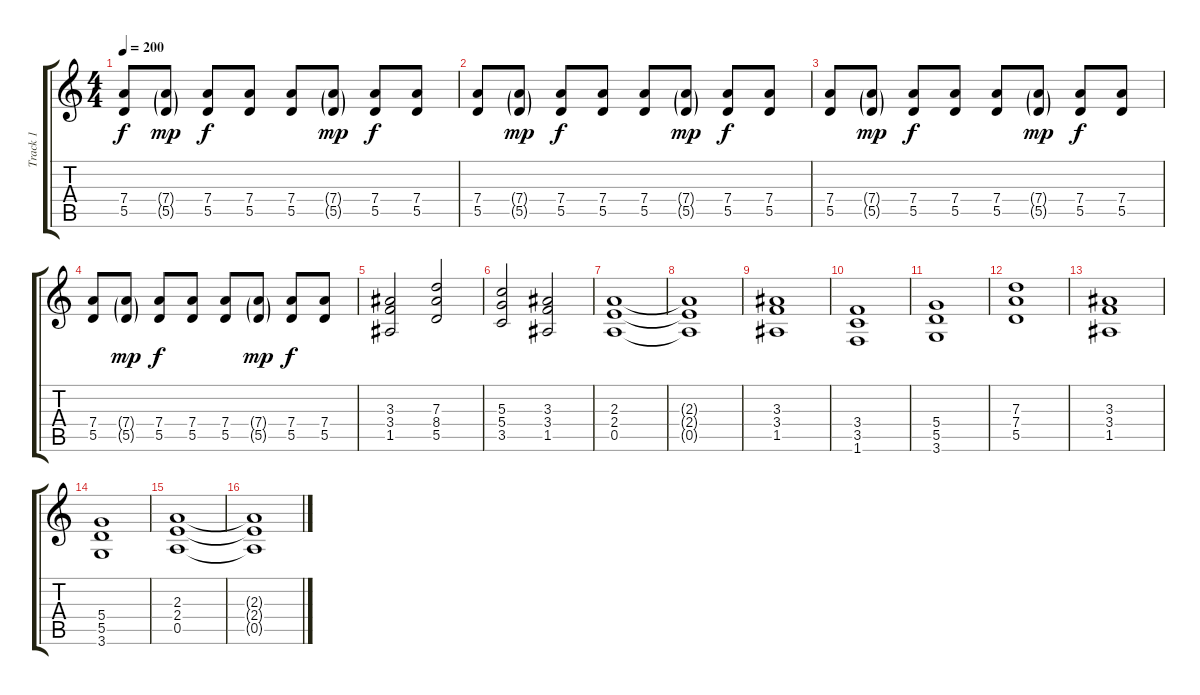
\track ("Track 1" "Track 1") {instrument distortionguitar}
\staff {score tabs}
\tuning (E4 B3 G3 D3 A2 E2) {hide}
\ts (4 4)
\tempo 200
\clef g2
\ks c
(7.4 5.5).8{dy f} (7.4{g} 5.5{g}).8{dy mp} (7.4 5.5).8{dy f} (7.4 5.5).8 (7.4 5.5).8 (7.4{g} 5.5{g}).8{dy mp} (7.4 5.5).8{dy f} (7.4 5.5).8 |
(7.4 5.5).8 (7.4{g} 5.5{g}).8{dy mp} (7.4 5.5).8{dy f} (7.4 5.5).8 (7.4 5.5).8 (7.4{g} 5.5{g}).8{dy mp} (7.4 5.5).8{dy f} (7.4 5.5).8 |
(7.4 5.5).8 (7.4{g} 5.5{g}).8{dy mp} (7.4 5.5).8{dy f} (7.4 5.5).8 (7.4 5.5).8 (7.4{g} 5.5{g}).8{dy mp} (7.4 5.5).8{dy f} (7.4 5.5).8 |
(7.4 5.5).8 (7.4{g} 5.5{g}).8{dy mp} (7.4 5.5).8{dy f} (7.4 5.5).8 (7.4 5.5).8 (7.4{g} 5.5{g}).8{dy mp} (7.4 5.5).8{dy f} (7.4 5.5).8 |
(3.3 3.4 1.5).2 (7.3 8.4 5.5).2 |
(5.3 5.4 3.5).2 (3.3 3.4 1.5).2 |
(2.3 2.4 0.5).1 |
(2.3{t} 2.4{t} 0.5{t}).1 |
(3.3 3.4 1.5).1 |
(3.4 3.5 1.6).1 |
(5.4 5.5 3.6).1 |
(7.3 7.4 5.5).1 |
(3.3 3.4 1.5).1 |
(5.4 5.5 3.6).1 |
(2.3 2.4 0.5).1 |
(2.3{t} 2.4{t} 0.5{t}).1
